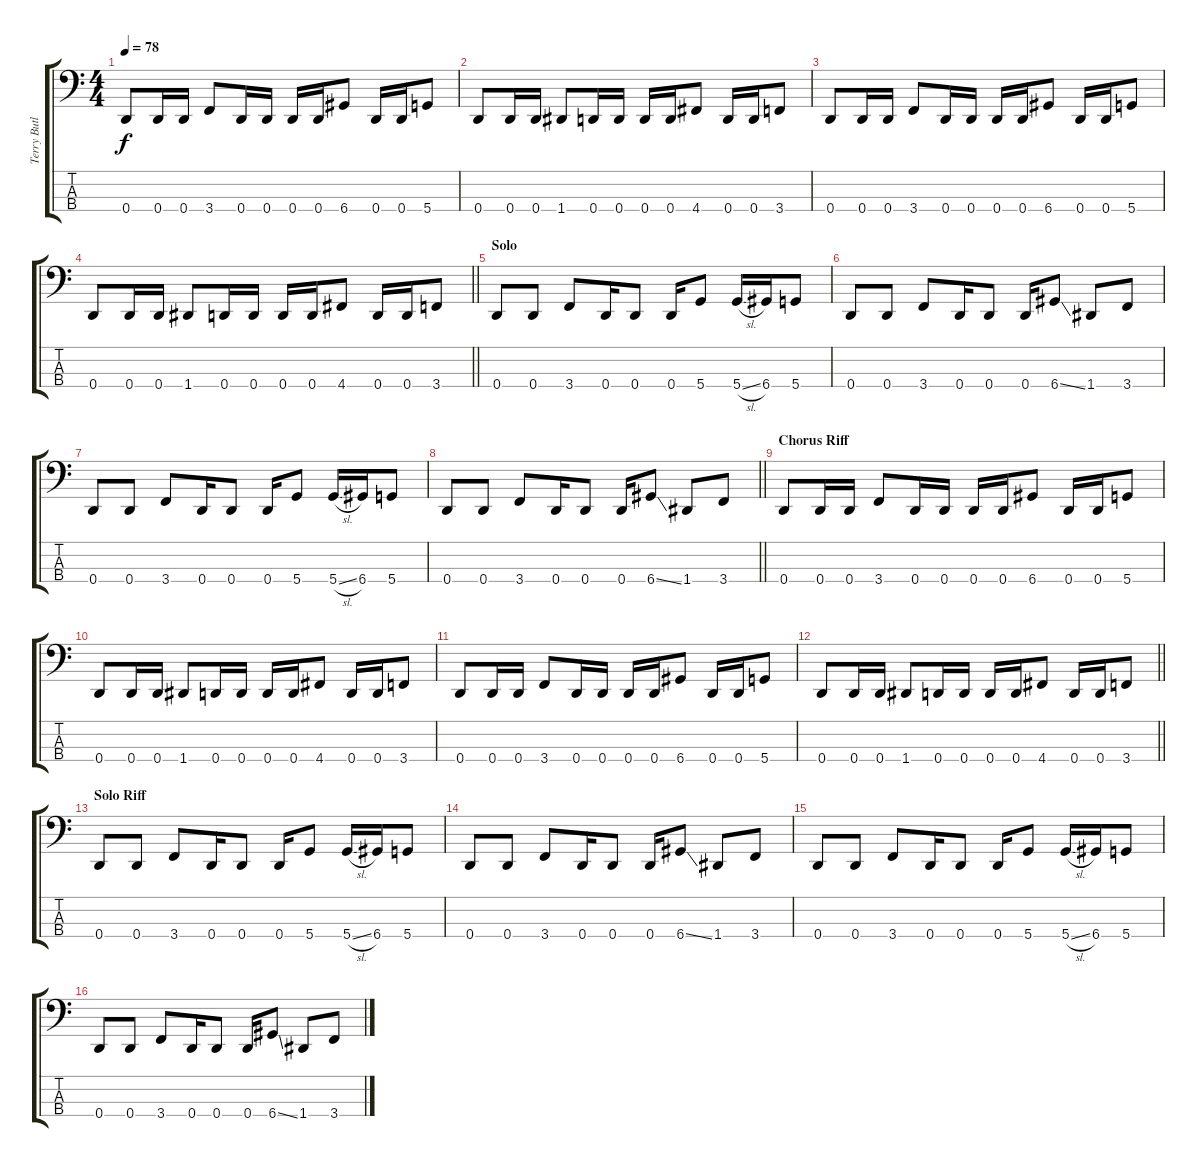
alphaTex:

\track ("Terry Butler" "Terry Butl") {instrument electricbassfinger}
\staff {score tabs}
\tuning (F2 C2 G1 D1) {hide}
\ts (4 4)
\tempo 78
\clef f4
\ks c
0.4.8{dy f} 0.4.16 0.4.16 3.4.8 0.4.16 0.4.16 0.4.16 0.4.16 6.4.8 0.4.16 0.4.16 5.4.8 |
0.4.8 0.4.16 0.4.16 1.4.8 0.4.16 0.4.16 0.4.16 0.4.16 4.4.8 0.4.16 0.4.16 3.4.8 |
0.4.8 0.4.16 0.4.16 3.4.8 0.4.16 0.4.16 0.4.16 0.4.16 6.4.8 0.4.16 0.4.16 5.4.8 |
\barLineRight lightlight
0.4.8 0.4.16 0.4.16 1.4.8 0.4.16 0.4.16 0.4.16 0.4.16 4.4.8 0.4.16 0.4.16 3.4.8 |
\section ("" "Solo")
0.4.8 0.4.8 3.4.8 0.4.16 0.4.8 0.4.16 5.4.8 5.4{sl}.16 6.4.16 5.4.8 |
0.4.8 0.4.8 3.4.8 0.4.16 0.4.8 0.4.16 6.4{ss}.8 1.4.8 3.4.8 |
0.4.8 0.4.8 3.4.8 0.4.16 0.4.8 0.4.16 5.4.8 5.4{sl}.16 6.4.16 5.4.8 |
\barLineRight lightlight
0.4.8 0.4.8 3.4.8 0.4.16 0.4.8 0.4.16 6.4{ss}.8 1.4.8 3.4.8 |
\section ("" "Chorus Riff")
0.4.8 0.4.16 0.4.16 3.4.8 0.4.16 0.4.16 0.4.16 0.4.16 6.4.8 0.4.16 0.4.16 5.4.8 |
0.4.8 0.4.16 0.4.16 1.4.8 0.4.16 0.4.16 0.4.16 0.4.16 4.4.8 0.4.16 0.4.16 3.4.8 |
0.4.8 0.4.16 0.4.16 3.4.8 0.4.16 0.4.16 0.4.16 0.4.16 6.4.8 0.4.16 0.4.16 5.4.8 |
\barLineRight lightlight
0.4.8 0.4.16 0.4.16 1.4.8 0.4.16 0.4.16 0.4.16 0.4.16 4.4.8 0.4.16 0.4.16 3.4.8 |
\section ("" "Solo Riff")
0.4.8 0.4.8 3.4.8 0.4.16 0.4.8 0.4.16 5.4.8 5.4{sl}.16 6.4.16 5.4.8 |
0.4.8 0.4.8 3.4.8 0.4.16 0.4.8 0.4.16 6.4{ss}.8 1.4.8 3.4.8 |
0.4.8 0.4.8 3.4.8 0.4.16 0.4.8 0.4.16 5.4.8 5.4{sl}.16 6.4.16 5.4.8 |
0.4.8 0.4.8 3.4.8 0.4.16 0.4.8 0.4.16 6.4{ss}.8 1.4.8 3.4.8
